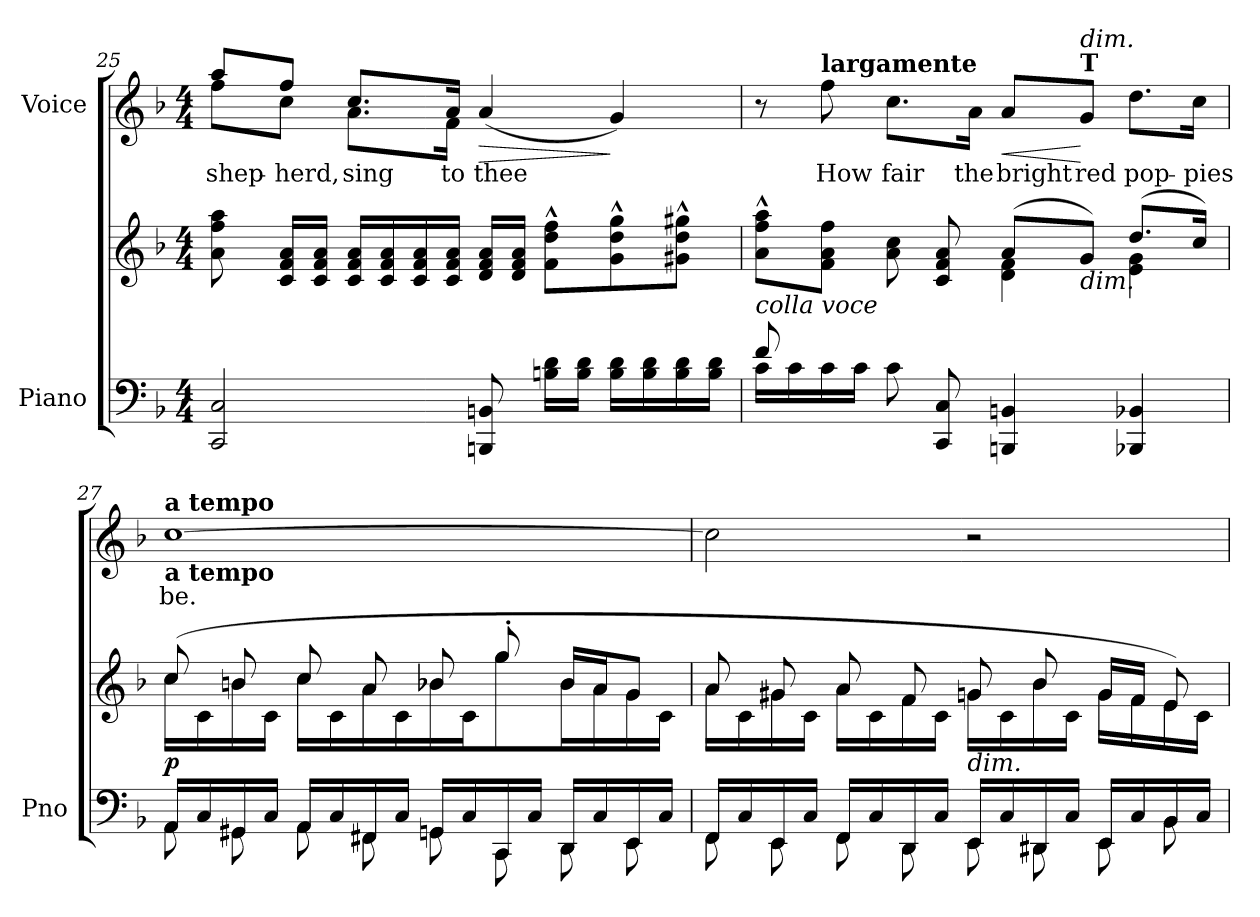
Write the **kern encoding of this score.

**kern	**kern	**dynam	**kern	**text	**dynam
*part2	*part2	*part2	*part1	*part1	*part1
*staff3	*staff2	*staff2/3	*staff1	*staff1	*staff1
*I"Piano	*	*	*I"Voice	*	*
*I'Pno	*	*	*	*	*
!!LO:LB:g=z
*clefF4	*clefG2	*	*clefG2	*	*
*k[b-]	*k[b-]	*	*k[b-]	*	*
*M4/4	*M4/4	*	*M4/4	*	*
=25	=25	=25	=25	=25	=25
!	!	!	!	!LO:LY:b	!
*	*	*	*^	*	*
2CC/ 2C/	8a\ 8ff\ 8aa\	.	8aa/L	8ff!\L	shep-	.
!	!	!	!	!	!LO:LY:b	!
.	16c/ 16f/ 16a/LL	.	8ff/J	8cc!\J	-herd,	.
.	16c/ 16f/ 16a/JJ	.	.	.	.	.
!	!	!	!	!	!LO:LY:b	!
.	16c/ 16f/ 16a/LL	.	8.cc/L	8.a!\L	sing	.
.	16c/ 16f/ 16a/	.	.	.	.	.
.	16c/ 16f/ 16a/	.	.	.	.	.
!	!	!	!	!	!LO:LY:b	!
.	16c/ 16f/ 16a/JJ	.	16a/Jk	16f!\Jk	to	.
!	!	!	!	!	!LO:LY:b	!LO:HP:b
8BBBn/ 8BBn/	16d/ 16f/ 16a/LL	.	(<4a/	2ryy	thee	>
.	16d/ 16f/ 16a/JJ	.	.	.	.	.
16Bn\ 16d\LL	8f\^^ 8dd\^^ 8ff\^^L	.	.	.	.	.
16B\ 16d\JJ	.	.	.	.	.	.
16B\ 16d\LL	8g\^^ 8dd\^^ 8gg\^^	.	4g/)	.	.	]
16B\ 16d\	.	.	.	.	.	.
16B\ 16d\	8g#X\^^ 8dd\^^ 8gg#X\^^J	.	.	.	.	.
16B\ 16d\JJ	.	.	.	.	.	.
*	*	*	*v	*v	*	*
=26	=26	=26	=26	=26	=26
*^	*^	*	*	*	*
!	!	!LO:TX:b:i:t=colla voce	!	!	!	!	!
16c\LL	8f/	8a\^^ 8ff\^^ 8aa\^^L	2ryy	.	8r	.	.
16c\	.	.	.	.	.	.	.
!	!	!	!	!	!LO:TX:a:B:t=largamente	!	!
!	!	!	!	!	!	!LO:LY:b	!
16c\	2..ryy	8f\ 8a\ 8ff\J	.	.	8ff\	How	.
16c\JJ	.	.	.	.	.	.	.
!	!	!	!	!	!	!LO:LY:b	!
8c\	.	8a\ 8cc\	.	.	8.cc\L	fair	.
8CC/ 8C/	.	8c/ 8f/ 8a/	.	.	.	.	.
!	!	!	!	!	!	!LO:LY:b	!
.	.	.	.	.	16a\Jk	the	.
!	!	!	!	!	!	!LO:LY:b	!LO:HP:b
4BBBn/ 4BBn/	.	(>8a/L	4d\ 4f\	.	8a/L	bright	<
!	!	!	!	!	!LO:TX:a:B:t=T	!	!
!	!	!	!	!	!LO:TX:a:i:t=dim.	!	!
!	!	!LO:TX:b:i:t=dim.	!	!	!	!	!
!	!	!	!	!	!	!LO:LY:b	!
.	.	8g/J)	.	.	8g/J	red	[
!	!	!	!	!	!	!LO:LY:b	!
4BBB-X/ 4BB-X/	.	(>8.dd/L	4e\ 4g\	.	8.dd\L	pop-	.
!	!	!	!	!	!	!LO:LY:b	!
.	.	16cc/Jk)	.	.	16cc\Jk	-pies	.
!!LO:LB:g=z
=27	=27	=27	=27	=27	=27	=27	=27
!	!	!	!	!	!LO:TX:b:B:t=a tempo	!	!
!	!	!	!	!	!LO:TX:a:B:t=a tempo	!	!
!	!	!	!	!LO:DY:a=2	!	!LO:LY:b	!
16AA/LL	8AA\	(>8cc/	16cc\LL	p	[1cc	be.	.
16C/	.	.	16c\	.	.	.	.
!	!LO:N:head=solid	!	!	!	!	!	!
16GG#X/	8GG#\	8bn/	16b\	.	.	.	.
16C/JJ	.	.	16c\JJ	.	.	.	.
16AA/LL	8AA\	8cc/	16cc\LL	.	.	.	.
16C/	.	.	16c\	.	.	.	.
16FF#X/	8FF#\	8a/	16a\	.	.	.	.
16C/JJ	.	.	16c\	.	.	.	.
16GGn/LL	8GG\	8b-X/	16b-\	.	.	.	.
16C/	.	.	16c\J	.	.	.	.
16CC/	8CC\	8gg'/	8gg\	.	.	.	.
16C/JJ	.	.	.	.	.	.	.
16DD/LL	8DD\	16b-/LL	16b-\L	.	.	.	.
16C/	.	16a/J	16a\	.	.	.	.
16EE/	8EE\	8g/J	16g\	.	.	.	.
16C/JJ	.	.	16c\JJ	.	.	.	.
=28	=28	=28	=28	=28	=28	=28	=28
16FF/LL	8FF\	8a/	16a\LL	.	2cc\]	.	.
16C/	.	.	16c\	.	.	.	.
!	!LO:N:head=solid	!	!	!	!	!	!
16EE/	8EE\	8g#X/	16g#\	.	.	.	.
16C/JJ	.	.	16c\JJ	.	.	.	.
16FF/LL	8FF\	8a/	16a\LL	.	.	.	.
16C/	.	.	16c\	.	.	.	.
16DD/	8DD\	8f/	16f\	.	.	.	.
16C/JJ	.	.	16c\JJ	.	.	.	.
!	!	!LO:TX:b:i:t=dim.	!	!	!	!	!
16EE/LL	8EE\	8gn/	16g\LL	.	2r	.	.
16C/	.	.	16c\	.	.	.	.
16DD#X/	8DD#\	8b-/	16b-\	.	.	.	.
16C/JJ	.	.	16c\JJ	.	.	.	.
16EE/LL	8EE\	16g/LL	16g\LL	.	.	.	.
16C/	.	16f/JJ	16f\	.	.	.	.
16BB-/	8BB-\	8e/)	16e\	.	.	.	.
16C/JJ	.	.	16c\JJ	.	.	.	.
*v	*v	*	*	*	*	*	*
*	*v	*v	*	*	*	*
=	=	=	=	=	=
*-	*-	*-	*-	*-	*-
